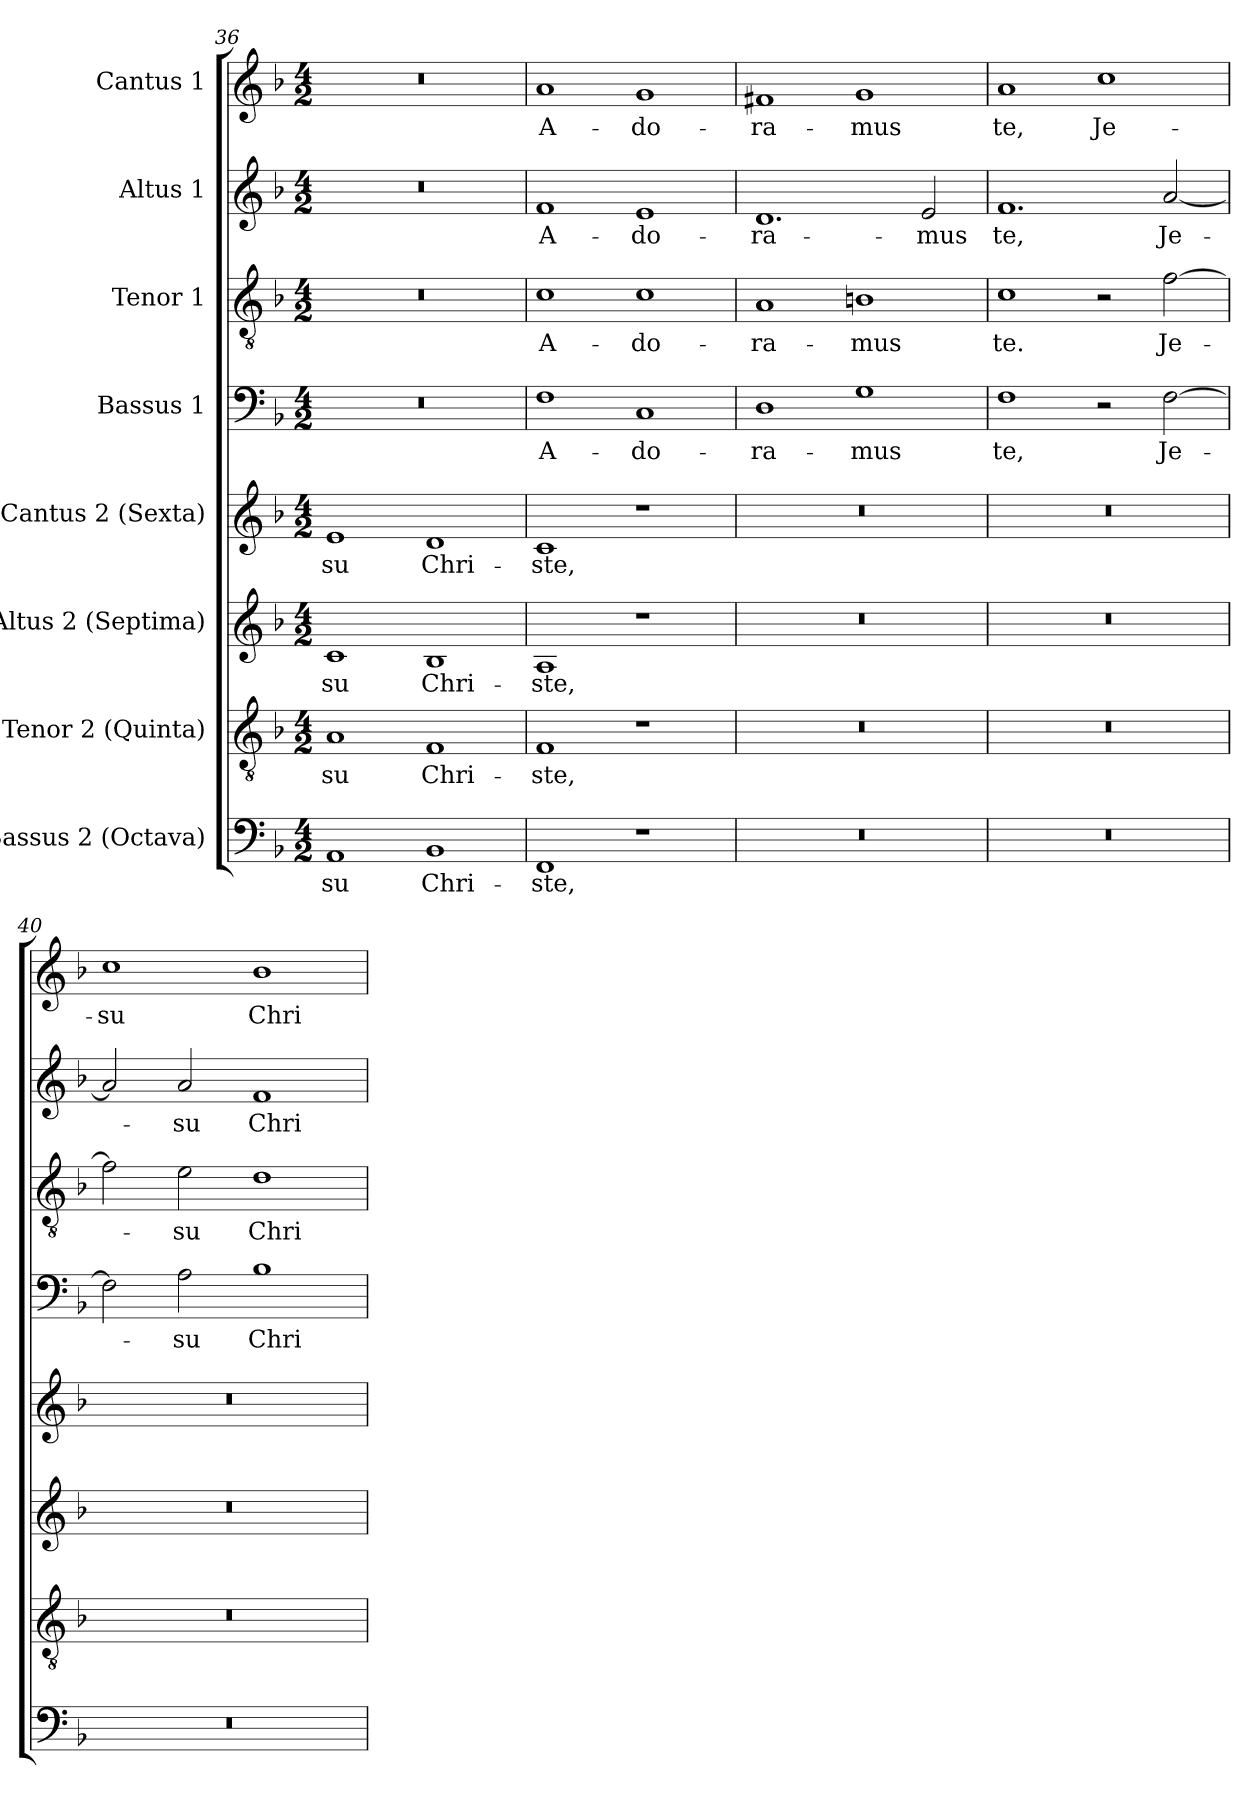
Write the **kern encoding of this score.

**kern	**text	**kern	**text	**kern	**text	**kern	**text	**kern	**text	**kern	**text	**kern	**text	**kern	**text
*part8	*part8	*part7	*part7	*part6	*part6	*part5	*part5	*part4	*part4	*part3	*part3	*part2	*part2	*part1	*part1
*staff8	*staff8	*staff7	*staff7	*staff6	*staff6	*staff5	*staff5	*staff4	*staff4	*staff3	*staff3	*staff2	*staff2	*staff1	*staff1
*I"Bassus 2 (Octava)	*	*I"Tenor 2 (Quinta)	*	*I"Altus 2 (Septima)	*	*I"Cantus 2 (Sexta)	*	*I"Bassus 1	*	*I"Tenor 1	*	*I"Altus 1	*	*I"Cantus 1	*
!!LO:PB:g=z
*clefF4	*	*clefGv2	*	*clefG2	*	*clefG2	*	*clefF4	*	*clefGv2	*	*clefG2	*	*clefG2	*
*k[b-]	*	*k[b-]	*	*k[b-]	*	*k[b-]	*	*k[b-]	*	*k[b-]	*	*k[b-]	*	*k[b-]	*
*F:	*	*F:	*	*F:	*	*F:	*	*F:	*	*F:	*	*F:	*	*F:	*
*M4/2	*	*M4/2	*	*M4/2	*	*M4/2	*	*M4/2	*	*M4/2	*	*M4/2	*	*M4/2	*
=36	=36	=36	=36	=36	=36	=36	=36	=36	=36	=36	=36	=36	=36	=36	=36
!	!LO:LY:b	!	!LO:LY:b	!	!LO:LY:b	!	!LO:LY:b	!	!	!	!	!	!	!	!
1AA	-su	1A	-su	1c	-su	1e	-su	0r	.	0r	.	0r	.	0r	.
!	!LO:LY:b	!	!LO:LY:b	!	!LO:LY:b	!	!LO:LY:b	!	!	!	!	!	!	!	!
1BB-	Chri-	1F	Chri-	1B-	Chri-	1d	Chri-	.	.	.	.	.	.	.	.
=37	=37	=37	=37	=37	=37	=37	=37	=37	=37	=37	=37	=37	=37	=37	=37
!	!LO:LY:b	!	!LO:LY:b	!	!LO:LY:b	!	!LO:LY:b	!	!LO:LY:b	!	!LO:LY:b	!	!LO:LY:b	!	!LO:LY:b
1FF	-ste,	1F	-ste,	1A	-ste,	1c	-ste,	1F	A-	1c	A-	1f	A-	1a	A-
!	!	!	!	!	!	!	!	!	!LO:LY:b	!	!LO:LY:b	!	!LO:LY:b	!	!LO:LY:b
1r	.	1r	.	1r	.	1r	.	1C	-do-	1c	-do-	1e	-do-	1g	-do-
=38	=38	=38	=38	=38	=38	=38	=38	=38	=38	=38	=38	=38	=38	=38	=38
!	!	!	!	!	!	!	!	!	!LO:LY:b	!	!LO:LY:b	!	!LO:LY:b	!	!LO:LY:b
0r	.	0r	.	0r	.	0r	.	1D	-ra-	1A	-ra-	1.d	-ra-	1f#X	-ra-
!	!	!	!	!	!	!	!	!	!LO:LY:b	!	!LO:LY:b	!	!	!	!LO:LY:b
.	.	.	.	.	.	.	.	1G	-mus	1Bn	-mus	.	.	1g	-mus
!	!	!	!	!	!	!	!	!	!	!	!	!	!LO:LY:b	!	!
.	.	.	.	.	.	.	.	.	.	.	.	2e/	-mus	.	.
=39	=39	=39	=39	=39	=39	=39	=39	=39	=39	=39	=39	=39	=39	=39	=39
!	!	!	!	!	!	!	!	!	!LO:LY:b	!	!LO:LY:b	!	!LO:LY:b	!	!LO:LY:b
0r	.	0r	.	0r	.	0r	.	1F	te,	1c	te.	1.f	te,	1a	te,
!	!	!	!	!	!	!	!	!	!	!	!	!	!	!	!LO:LY:b
.	.	.	.	.	.	.	.	2r	.	2r	.	.	.	1cc	Je-
!	!	!	!	!	!	!	!	!	!LO:LY:b	!	!LO:LY:b	!	!LO:LY:b	!	!
.	.	.	.	.	.	.	.	[2F	Je-	[2f	Je-	[2a	Je-	.	.
=40	=40	=40	=40	=40	=40	=40	=40	=40	=40	=40	=40	=40	=40	=40	=40
!	!	!	!	!	!	!	!	!	!	!	!	!	!	!	!LO:LY:b
0r	.	0r	.	0r	.	0r	.	2F\]	.	2f\]	.	2a/]	.	1cc	-su
!	!	!	!	!	!	!	!	!	!LO:LY:b	!	!LO:LY:b	!	!LO:LY:b	!	!
.	.	.	.	.	.	.	.	2A\	-su	2e\	-su	2a/	-su	.	.
!	!	!	!	!	!	!	!	!	!LO:LY:b	!	!LO:LY:b	!	!LO:LY:b	!	!LO:LY:b
.	.	.	.	.	.	.	.	1B-	Chri-	1d	Chri-	1f	Chri-	1b-	Chri-
=	=	=	=	=	=	=	=	=	=	=	=	=	=	=	=
*-	*-	*-	*-	*-	*-	*-	*-	*-	*-	*-	*-	*-	*-	*-	*-
